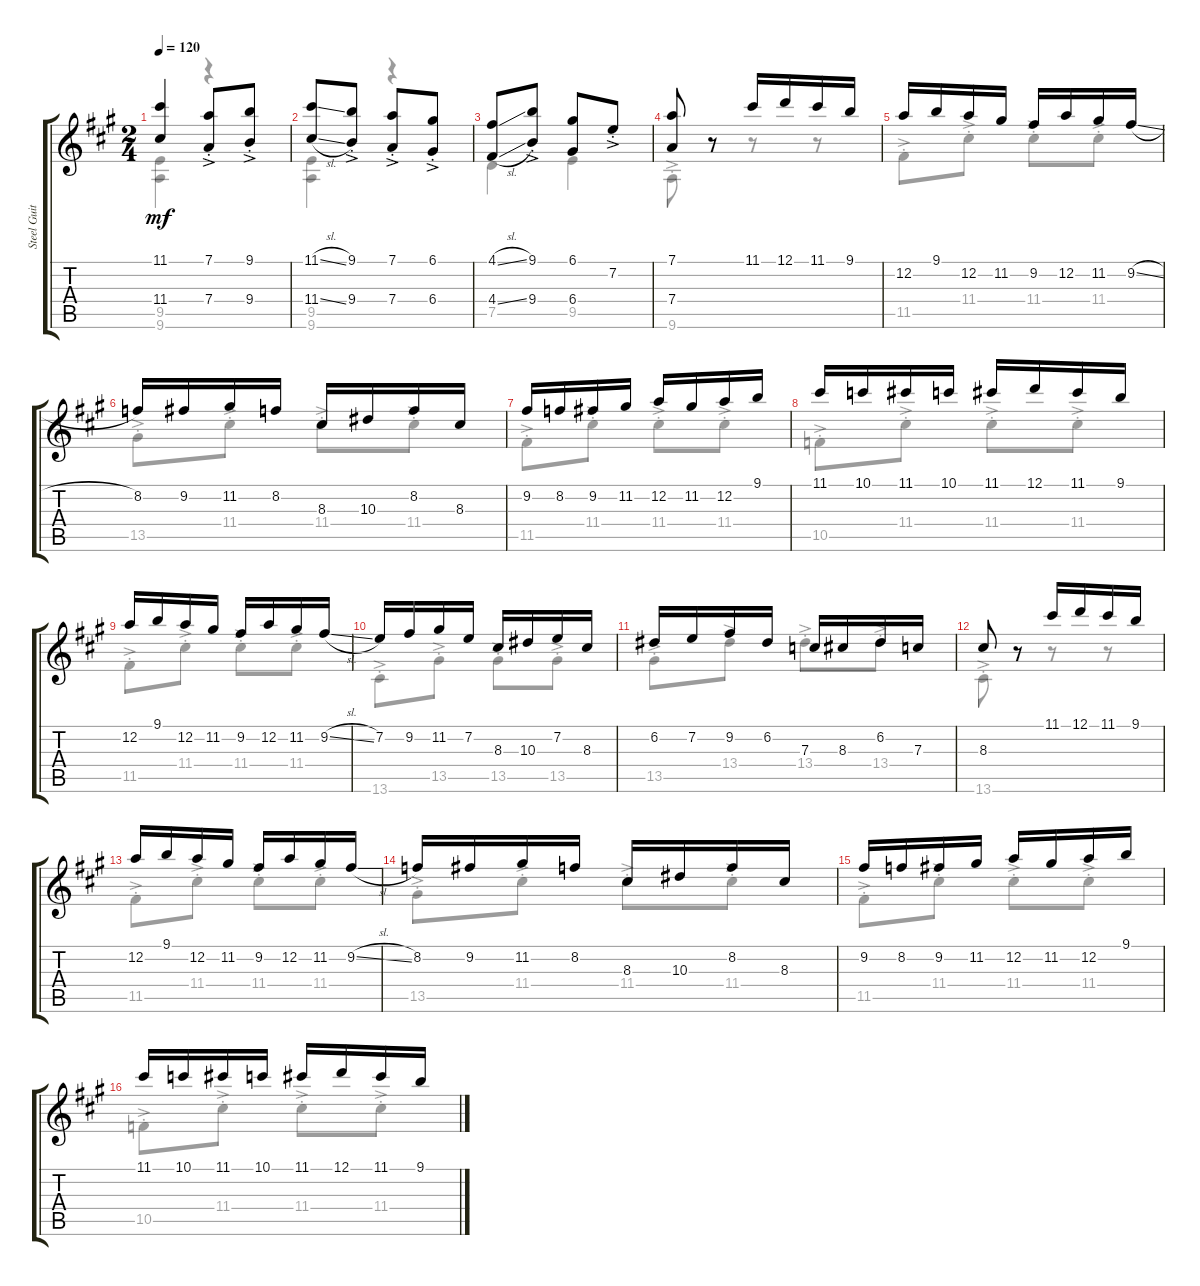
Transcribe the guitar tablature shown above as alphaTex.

\track ("Steel Guitar" "Steel Guit") {instrument acousticguitarsteel}
\staff {score tabs}
\tuning (D4 A3 F3 D3 G2 C2) {hide}
\voice
\ts (2 4)
\tempo 120
\clef g2
\ks a
(11.1 11.4).4{dy mf} (7.1{ac st} 7.4{ac st}).8 (9.1{ac st} 9.4{ac st}).8 |
(11.1{sl} 11.4{sl}).8 (9.1{ac st} 9.4{ac st}).8 (7.1{ac st} 7.4{ac st}).8 (6.1{ac st} 6.4{ac st}).8 |
(4.1{sl} 4.4{sl}).8 (9.1{ac st} 9.4).8 (6.1 6.4).8 7.2{ac st}.8 |
(7.1 7.4).8 r.8 11.1.16 12.1.16 11.1.16 9.1.16 |
\section ("" "")
12.2.16 9.1.16 12.2.16 11.2.16 9.2.16 12.2.16 11.2.16 9.2{sl}.16 |
8.2.16 9.2.16 11.2.16 8.2.16 8.3.16 10.3.16 8.2.16 8.3.16 |
9.2.16 8.2.16 9.2.16 11.2.16 12.2.16 11.2.16 12.2.16 9.1.16 |
11.1.16 10.1.16 11.1.16 10.1.16 11.1.16 12.1.16 11.1.16 9.1.16 |
12.2.16 9.1.16 12.2.16 11.2.16 9.2.16 12.2.16 11.2.16 9.2{sl}.16 |
7.2.16 9.2.16 11.2.16 7.2.16 8.3.16 10.3.16 7.2.16 8.3.16 |
6.2.16 7.2.16 9.2.16 6.2.16 7.3.16 8.3.16 6.2.16 7.3.16 |
8.3.8 r.8 11.1.16 12.1.16 11.1.16 9.1.16 |
\section ("" "")
12.2.16 9.1.16 12.2.16 11.2.16 9.2.16 12.2.16 11.2.16 9.2{sl}.16 |
8.2.16 9.2.16 11.2.16 8.2.16 8.3.16 10.3.16 8.2.16 8.3.16 |
9.2.16 8.2.16 9.2.16 11.2.16 12.2.16 11.2.16 12.2.16 9.1.16 |
11.1.16 10.1.16 11.1.16 10.1.16 11.1.16 12.1.16 11.1.16 9.1.16
\voice
\clef g2
\ottava regular
\simile none
\ks a
(9.5 9.6).4{dy mf} r.4 |
(9.5 9.6).4 r.4 |
7.5.4 9.5.4 |
9.6{ac st}.8 r.8 r.8 r.8 |
11.5{ac st}.8 11.4{ac st}.8 11.4{ac st}.8 11.4{ac st}.8 |
13.5{ac st}.8 11.4{ac st}.8 11.4{ac st}.8 11.4{ac st}.8 |
11.5{ac st}.8 11.4{ac st}.8 11.4{ac st}.8 11.4{ac st}.8 |
10.5{ac st}.8 11.4{ac st}.8 11.4{ac st}.8 11.4{ac st}.8 |
11.5{ac st}.8 11.4{ac st}.8 11.4{ac st}.8 11.4{ac st}.8 |
13.6{ac st}.8 13.5{ac st}.8 13.5{ac st}.8 13.5{ac st}.8 |
13.5{ac st}.8 13.4{ac st}.8 13.4{ac st}.8 13.4{ac st}.8 |
13.6{ac st}.8 r.8 r.8 r.8 |
11.5{ac st}.8 11.4{ac st}.8 11.4{ac st}.8 11.4{ac st}.8 |
13.5{ac st}.8 11.4{ac st}.8 11.4{ac st}.8 11.4{ac st}.8 |
11.5{ac st}.8 11.4{ac st}.8 11.4{ac st}.8 11.4{ac st}.8 |
10.5{ac st}.8 11.4{ac st}.8 11.4{ac st}.8 11.4{ac st}.8
